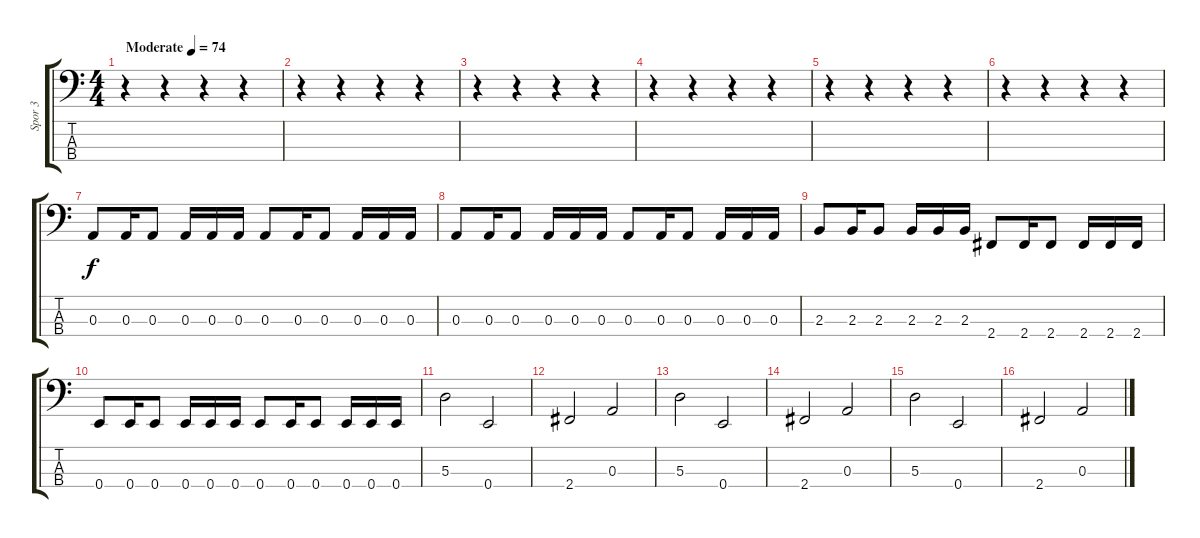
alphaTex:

\track ("Spor 3" "Spor 3") {instrument electricbassfinger}
\staff {score tabs}
\tuning (G2 D2 A1 E1) {hide}
\ts (4 4)
\tempo (74 "Moderate")
\clef f4
\ks c
r.4{dy f instrument electricbassfinger} r.4 r.4 r.4 |
r.4 r.4 r.4 r.4 |
r.4 r.4 r.4 r.4 |
r.4 r.4 r.4 r.4 |
r.4 r.4 r.4 r.4 |
r.4 r.4 r.4 r.4 |
0.3.8 0.3.16 0.3.8 0.3.16 0.3.16 0.3.16 0.3.8 0.3.16 0.3.8 0.3.16 0.3.16 0.3.16 |
0.3.8 0.3.16 0.3.8 0.3.16 0.3.16 0.3.16 0.3.8 0.3.16 0.3.8 0.3.16 0.3.16 0.3.16 |
2.3.8 2.3.16 2.3.8 2.3.16 2.3.16 2.3.16 2.4.8 2.4.16 2.4.8 2.4.16 2.4.16 2.4.16 |
0.4.8 0.4.16 0.4.8 0.4.16 0.4.16 0.4.16 0.4.8 0.4.16 0.4.8 0.4.16 0.4.16 0.4.16 |
5.3.2 0.4.2 |
2.4.2 0.3.2 |
5.3.2 0.4.2 |
2.4.2 0.3.2 |
5.3.2 0.4.2 |
2.4.2 0.3.2
